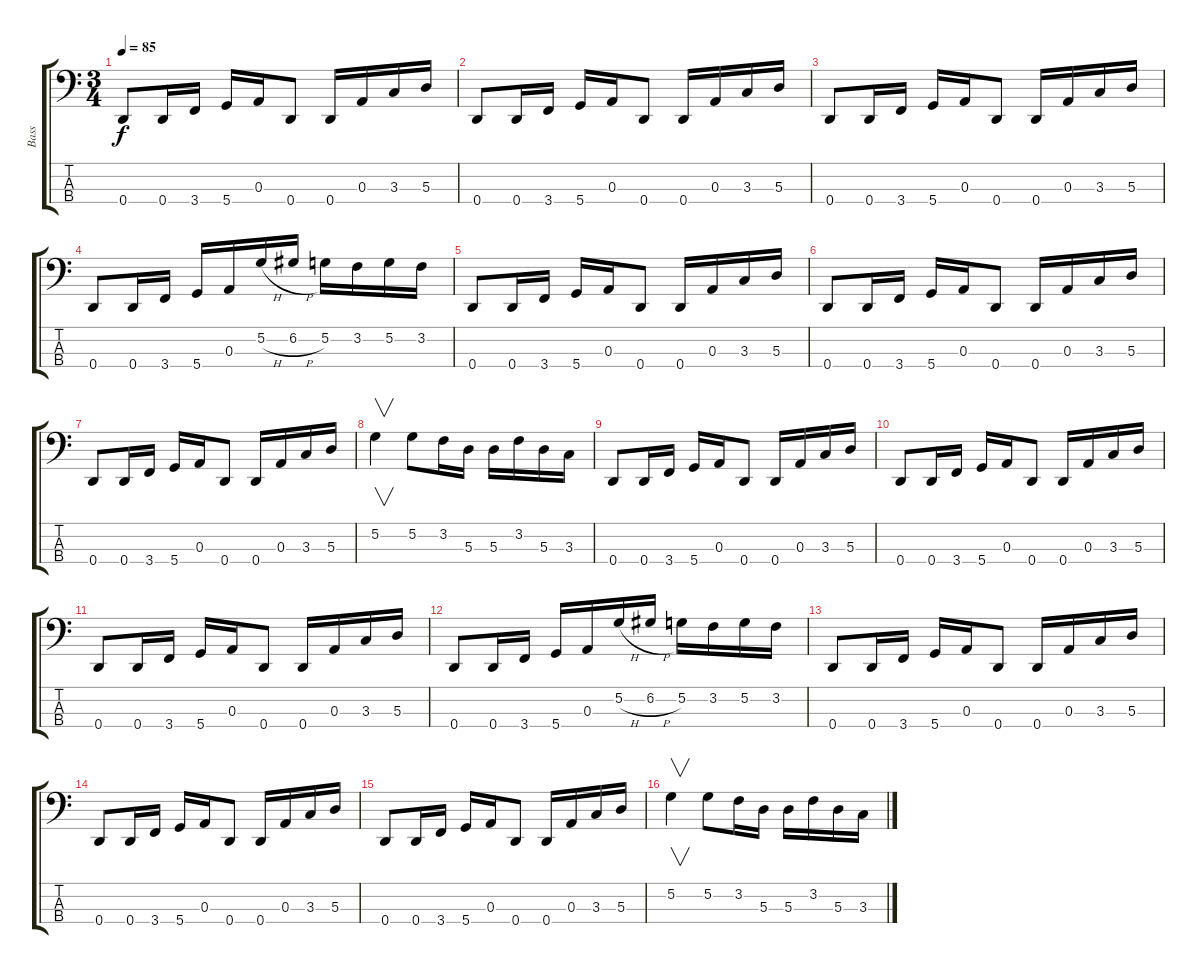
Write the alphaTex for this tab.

\track ("Bass" "Bass") {instrument electricbasspick}
\staff {score tabs}
\tuning (G2 D2 A1 D1) {hide}
\ts (3 4)
\tempo 85
\clef f4
\ks c
0.4.8{dy f instrument electricbasspick} 0.4.16 3.4.16 5.4.16 0.3.16 0.4.8 0.4.16 0.3.16 3.3.16 5.3.16 |
0.4.8 0.4.16 3.4.16 5.4.16 0.3.16 0.4.8 0.4.16 0.3.16 3.3.16 5.3.16 |
0.4.8 0.4.16 3.4.16 5.4.16 0.3.16 0.4.8 0.4.16 0.3.16 3.3.16 5.3.16 |
0.4.8 0.4.16 3.4.16 5.4.16 0.3.16 5.2{h}.16 6.2{h}.16 5.2.16 3.2.16 5.2.16 3.2.16 |
0.4.8 0.4.16 3.4.16 5.4.16 0.3.16 0.4.8 0.4.16 0.3.16 3.3.16 5.3.16 |
0.4.8 0.4.16 3.4.16 5.4.16 0.3.16 0.4.8 0.4.16 0.3.16 3.3.16 5.3.16 |
0.4.8 0.4.16 3.4.16 5.4.16 0.3.16 0.4.8 0.4.16 0.3.16 3.3.16 5.3.16 |
5.2.4{v} 5.2.8 3.2.16 5.3.16 5.3.16 3.2.16 5.3.16 3.3.16 |
0.4.8{volume 13} 0.4.16 3.4.16 5.4.16 0.3.16 0.4.8 0.4.16 0.3.16 3.3.16 5.3.16 |
0.4.8 0.4.16 3.4.16 5.4.16 0.3.16 0.4.8 0.4.16 0.3.16 3.3.16 5.3.16 |
0.4.8 0.4.16 3.4.16 5.4.16 0.3.16 0.4.8 0.4.16 0.3.16 3.3.16 5.3.16 |
0.4.8 0.4.16 3.4.16 5.4.16 0.3.16 5.2{h}.16 6.2{h}.16 5.2.16 3.2.16 5.2.16 3.2.16 |
0.4.8 0.4.16 3.4.16 5.4.16 0.3.16 0.4.8 0.4.16 0.3.16 3.3.16 5.3.16 |
0.4.8 0.4.16 3.4.16 5.4.16 0.3.16 0.4.8 0.4.16 0.3.16 3.3.16 5.3.16 |
0.4.8 0.4.16 3.4.16 5.4.16 0.3.16 0.4.8 0.4.16 0.3.16 3.3.16 5.3.16 |
5.2.4{v} 5.2.8 3.2.16 5.3.16 5.3.16 3.2.16 5.3.16 3.3.16
